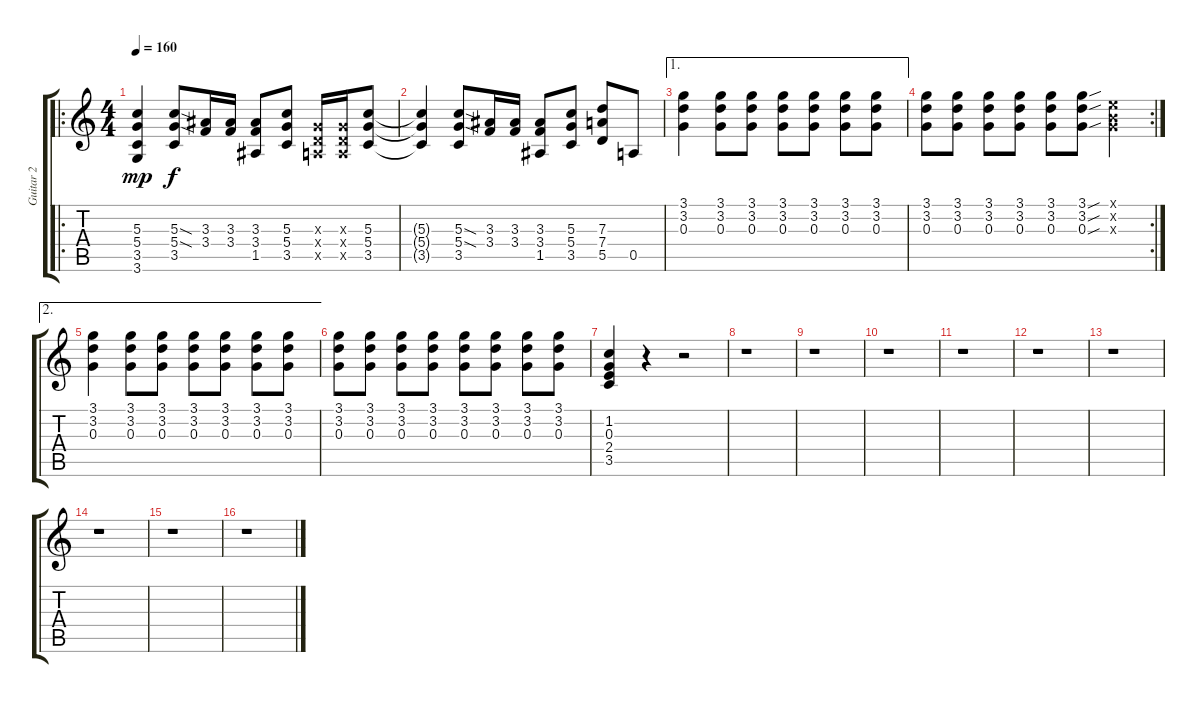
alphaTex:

\track ("Guitar 2" "Guitar 2") {instrument overdrivenguitar}
\staff {score tabs}
\tuning (E4 B3 G3 D3 A2 E2) {hide}
\ro
\ts (4 4)
\tempo 160
\clef g2
\ks c
(5.3 5.4 3.5 3.6).4{dy mp volume 16} (5.3{sod} 5.4{sod} 3.5).8{dy f} (3.3 3.4).16 (3.3 3.4).16 (3.3 3.4 1.5).8 (5.3 5.4 3.5).8 (0.3{x} 0.4{x} 0.5{x}).16 (0.3{x} 0.4{x} 0.5{x}).16 (5.3 5.4 3.5).8 |
(5.3{t} 5.4{t} 3.5{t}).4 (5.3{sod} 5.4{sod} 3.5).8 (3.3 3.4).16 (3.3 3.4).16 (3.3 3.4 1.5).8 (5.3 5.4 3.5).8 (7.3 7.4 5.5).8 0.5.8 |
\ae 1
(3.1 3.2 0.3).4{volume 13} (3.1 3.2 0.3).8 (3.1 3.2 0.3).8 (3.1 3.2 0.3).8 (3.1 3.2 0.3).8 (3.1 3.2 0.3).8 (3.1 3.2 0.3).8 |
\rc 2
(3.1 3.2 0.3).8 (3.1 3.2 0.3).8 (3.1 3.2 0.3).8 (3.1 3.2 0.3).8 (3.1 3.2 0.3).8 (3.1{sou} 3.2{sou} 0.3{sou}).8 (0.1{x} 0.2{x} 0.3{x}).4 |
\ae 2
(3.1 3.2 0.3).4{volume 13} (3.1 3.2 0.3).8 (3.1 3.2 0.3).8 (3.1 3.2 0.3).8 (3.1 3.2 0.3).8 (3.1 3.2 0.3).8 (3.1 3.2 0.3).8 |
(3.1 3.2 0.3).8 (3.1 3.2 0.3).8 (3.1 3.2 0.3).8 (3.1 3.2 0.3).8 (3.1 3.2 0.3).8 (3.1 3.2 0.3).8 (3.1 3.2 0.3).8 (3.1 3.2 0.3).8 |
(1.2 0.3 2.4 3.5).4 r.4 r.2 |
r.1 |
r.1 |
r.1 |
r.1 |
r.1 |
r.1 |
r.1 |
r.1 |
r.1
